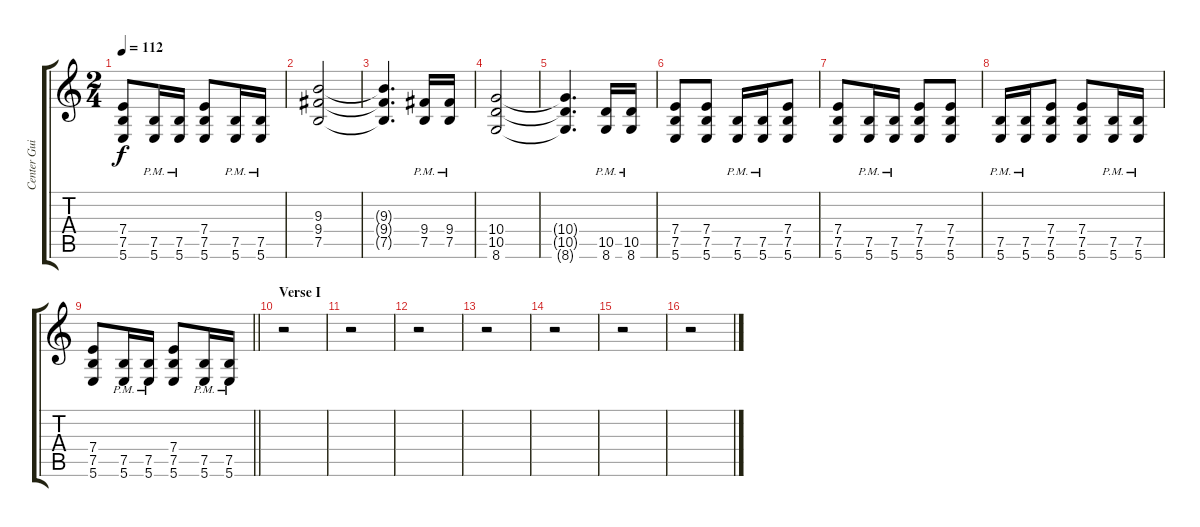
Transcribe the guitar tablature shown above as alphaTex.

\track ("Center Guitar I" "Center Gui") {instrument distortionguitar}
\staff {score tabs}
\tuning (B3 Gb3 D3 A2 E2 B1) {hide}
\ts (2 4)
\tempo 112
\clef g2
\ks c
(7.4 7.5 5.6).8{dy f} (7.5{pm} 5.6{pm}).16 (7.5{pm} 5.6{pm}).16 (7.4 7.5 5.6).8 (7.5{pm} 5.6{pm}).16 (7.5{pm} 5.6{pm}).16 |
(9.3 9.4 7.5).2 |
(9.3{t} 9.4{t} 7.5{t}).4{d} (9.4{pm} 7.5{pm}).16 (9.4{pm} 7.5{pm}).16 |
(10.4 10.5 8.6).2 |
(10.4{t} 10.5{t} 8.6{t}).4{d} (10.5{pm} 8.6{pm}).16 (10.5{pm} 8.6{pm}).16 |
(7.4 7.5 5.6).8 (7.4 7.5 5.6).8 (7.5{pm} 5.6{pm}).16 (7.5{pm} 5.6{pm}).16 (7.4 7.5 5.6).8 |
(7.4 7.5 5.6).8 (7.5{pm} 5.6{pm}).16 (7.5{pm} 5.6{pm}).16 (7.4 7.5 5.6).8 (7.4 7.5 5.6).8 |
(7.5{pm} 5.6{pm}).16 (7.5{pm} 5.6{pm}).16 (7.4 7.5 5.6).8 (7.4 7.5 5.6).8 (7.5{pm} 5.6{pm}).16 (7.5{pm} 5.6{pm}).16 |
\barLineRight lightlight
(7.4 7.5 5.6).8 (7.5{pm} 5.6{pm}).16 (7.5{pm} 5.6{pm}).16 (7.4 7.5 5.6).8 (7.5{pm} 5.6{pm}).16 (7.5{pm} 5.6{pm}).16 |
\section ("" "Verse I")
r.2 |
r.2 |
r.2 |
r.2 |
r.2 |
r.2 |
r.2
